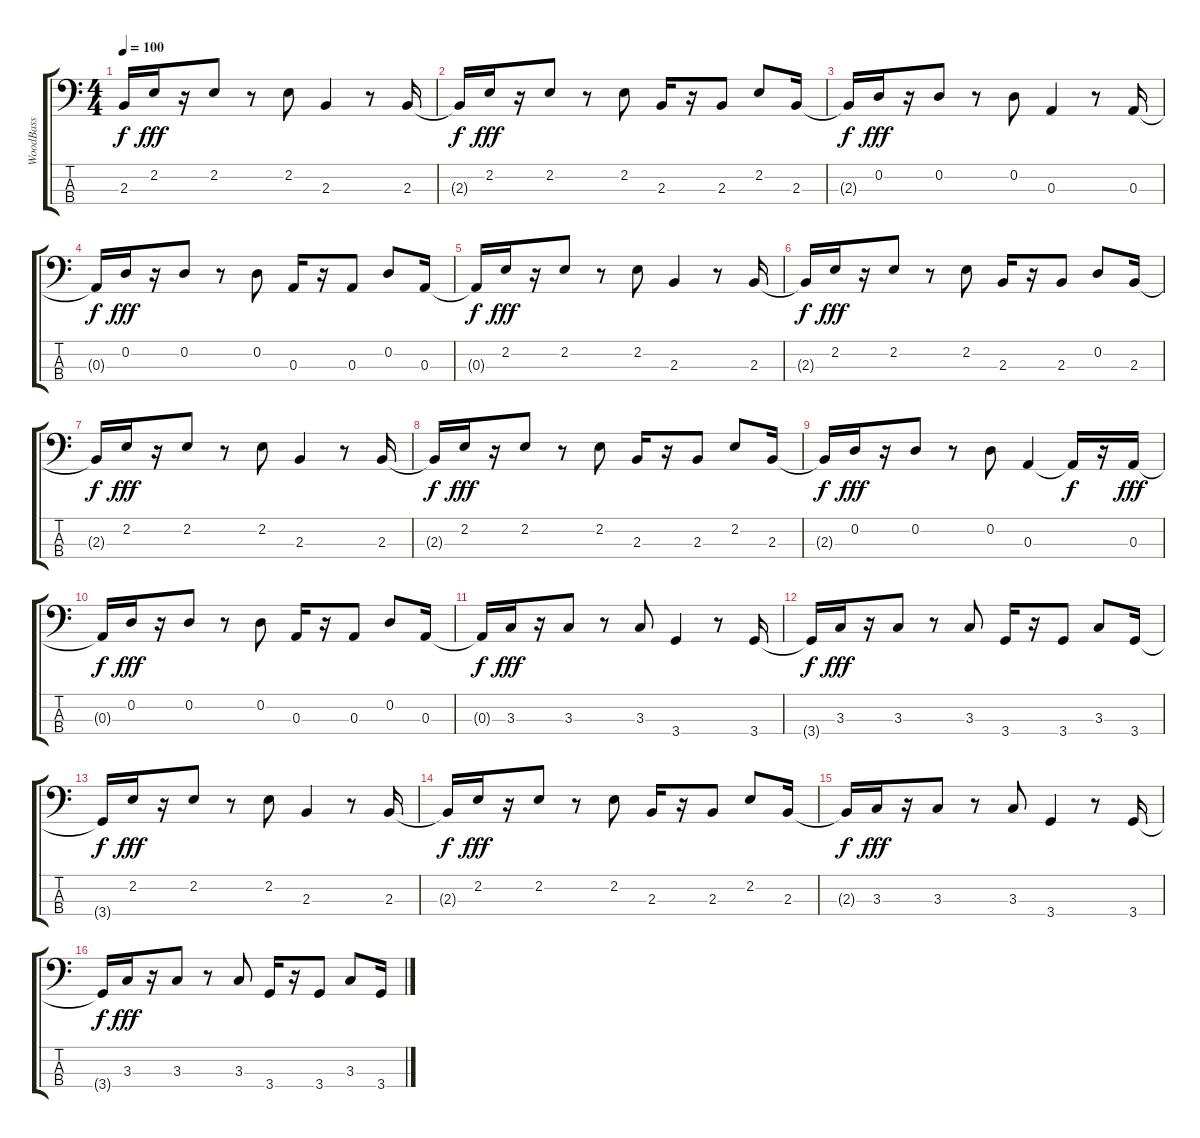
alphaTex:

\track ("WoodBass" "WoodBass") {instrument electricbassfinger}
\staff {score tabs}
\tuning (G2 D2 A1 E1) {hide}
\ts (4 4)
\tempo 100
\clef f4
\ks c
2.3{t}.16{dy f} 2.2.16{dy fff} r.16 2.2.8 r.8 2.2.8 2.3.4 r.8 2.3.16 |
2.3{t}.16{dy f} 2.2.16{dy fff} r.16 2.2.8 r.8 2.2.8 2.3.16 r.16 2.3.8 2.2.8 2.3.16 |
2.3{t}.16{dy f} 0.2.16{dy fff} r.16 0.2.8 r.8 0.2.8 0.3.4 r.8 0.3.16 |
0.3{t}.16{dy f} 0.2.16{dy fff} r.16 0.2.8 r.8 0.2.8 0.3.16 r.16 0.3.8 0.2.8 0.3.16 |
0.3{t}.16{dy f} 2.2.16{dy fff} r.16 2.2.8 r.8 2.2.8 2.3.4 r.8 2.3.16 |
2.3{t}.16{dy f} 2.2.16{dy fff} r.16 2.2.8 r.8 2.2.8 2.3.16 r.16 2.3.8 0.2.8 2.3.16 |
2.3{t}.16{dy f} 2.2.16{dy fff} r.16 2.2.8 r.8 2.2.8 2.3.4 r.8 2.3.16 |
2.3{t}.16{dy f} 2.2.16{dy fff} r.16 2.2.8 r.8 2.2.8 2.3.16 r.16 2.3.8 2.2.8 2.3.16 |
2.3{t}.16{dy f} 0.2.16{dy fff} r.16 0.2.8 r.8 0.2.8 0.3.4 0.3{t}.16{dy f} r.16 0.3.16{dy fff} |
0.3{t}.16{dy f} 0.2.16{dy fff} r.16 0.2.8 r.8 0.2.8 0.3.16 r.16 0.3.8 0.2.8 0.3.16 |
0.3{t}.16{dy f} 3.3.16{dy fff} r.16 3.3.8 r.8 3.3.8 3.4.4 r.8 3.4.16 |
3.4{t}.16{dy f} 3.3.16{dy fff} r.16 3.3.8 r.8 3.3.8 3.4.16 r.16 3.4.8 3.3.8 3.4.16 |
3.4{t}.16{dy f} 2.2.16{dy fff} r.16 2.2.8 r.8 2.2.8 2.3.4 r.8 2.3.16 |
2.3{t}.16{dy f} 2.2.16{dy fff} r.16 2.2.8 r.8 2.2.8 2.3.16 r.16 2.3.8 2.2.8 2.3.16 |
2.3{t}.16{dy f} 3.3.16{dy fff} r.16 3.3.8 r.8 3.3.8 3.4.4 r.8 3.4.16 |
3.4{t}.16{dy f} 3.3.16{dy fff} r.16 3.3.8 r.8 3.3.8 3.4.16 r.16 3.4.8 3.3.8 3.4.16
